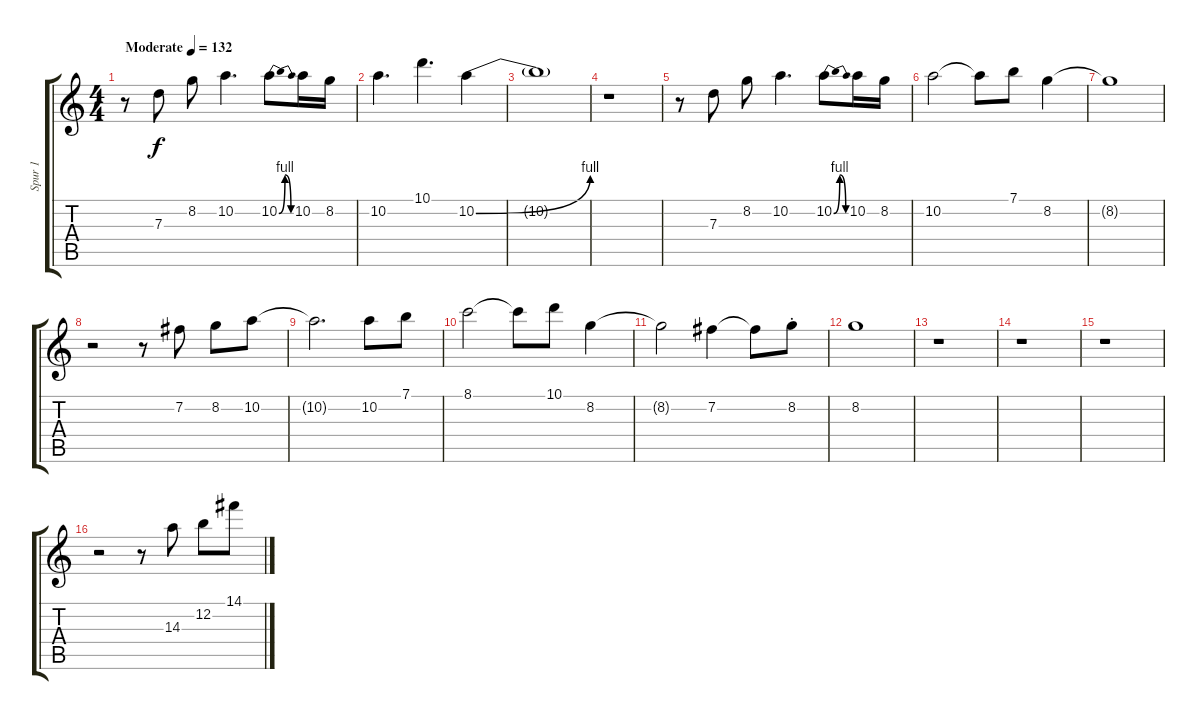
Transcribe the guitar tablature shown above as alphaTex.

\track ("Spur 1" "Spur 1") {instrument distortionguitar}
\staff {score tabs}
\tuning (E4 B3 G3 D3 A2 E2) {hide}
\ts (4 4)
\tempo (132 "Moderate")
\clef g2
\ks c
r.8{dy f instrument distortionguitar} 7.3.8 8.2.8 10.2.4{d} 10.2{be (bendrelease 0 0 10 4 45 4 60 0)}.8 10.2.16 8.2.16 |
10.2.4{d} 10.1.4{d} 10.2{be (bend 0 0 60 4)}.4 |
10.2{t}.1 |
r.1 |
r.8 7.3.8 8.2.8 10.2.4{d} 10.2{be (bendrelease 0 0 10 4 45 4 60 0)}.8 10.2.16 8.2.16 |
10.2.2 10.2{t}.8 7.1.8 8.2.4 |
8.2{t}.1 |
r.2 r.8 7.2.8 8.2.8 10.2.8 |
10.2{t}.2{d} 10.2.8 7.1.8 |
8.1.2 8.1{t}.8 10.1.8 8.2.4 |
8.2{t}.2 7.2.4 7.2{t}.8 8.2{st}.8 |
8.2.1 |
r.1 |
r.1 |
r.1 |
r.2 r.8 14.3.8 12.2.8 14.1.8
